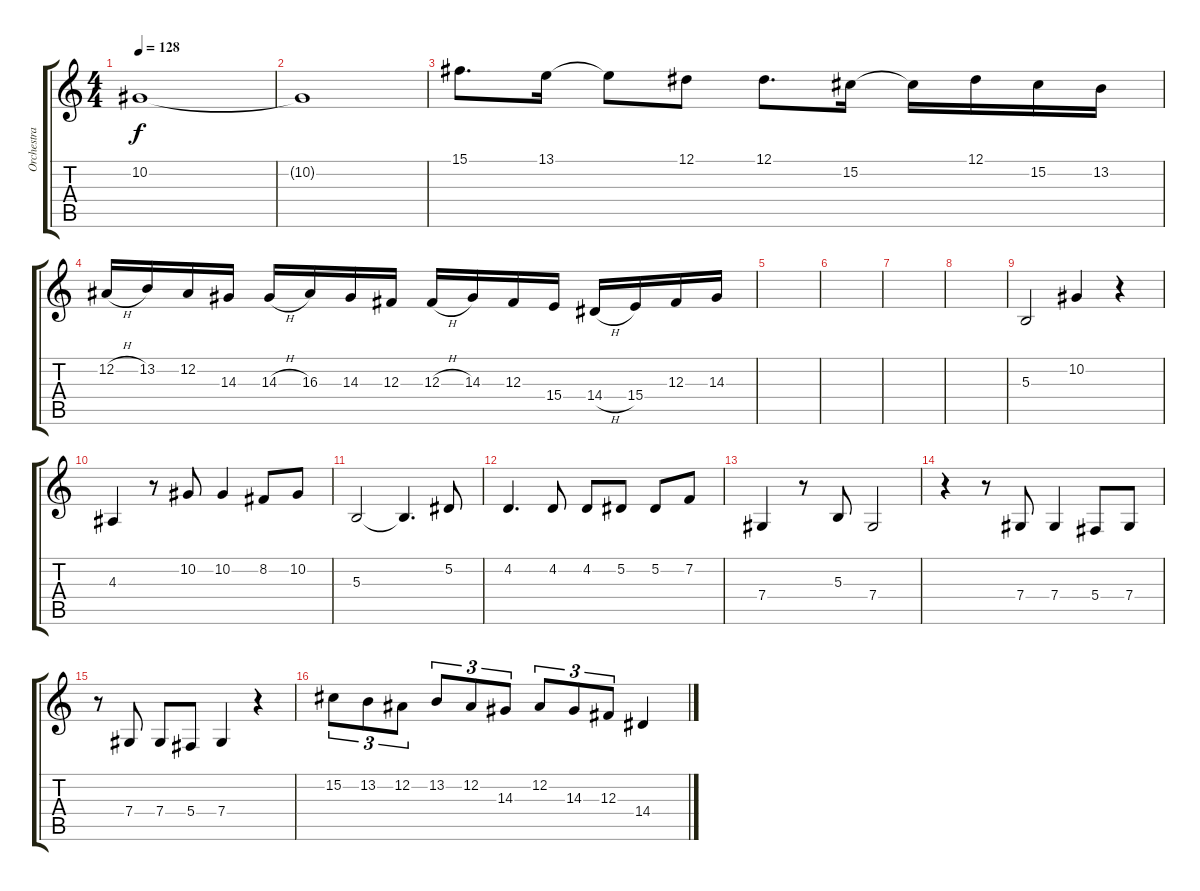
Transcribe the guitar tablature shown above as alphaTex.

\track ("Orchestra" "Orchestra") {instrument stringensemble1}
\staff {score tabs}
\tuning (Eb4 Bb3 Gb3 Db3 Ab2 Eb2) {hide}
\ts (4 4)
\tempo 128
\clef g2
\ks c
10.2.1{dy f} |
10.2{t}.1 |
15.1.8{d} 13.1.16 13.1{t}.8 12.1.8 12.1.8{d} 15.2.16 15.2{t}.16 12.1.16 15.2.16 13.2.16 |
12.2{h}.16 13.2.16 12.2.16 14.3.16 14.3{h}.16 16.3.16 14.3.16 12.3.16 12.3{h}.16 14.3.16 12.3.16 15.4.16 14.4{h}.16 15.4.16 12.3.16 14.3.16 |
|
|
|
|
5.3.2 10.2.4 r.4 |
4.3.4 r.8 10.2.8 10.2.4 8.2.8 10.2.8 |
5.3.2 5.3{t}.4{d} 5.2.8 |
4.2.4{d} 4.2.8 4.2.8 5.2.8 5.2.8 7.2.8 |
7.4.4 r.8 5.3.8 7.4.2 |
r.4 r.8 7.4.8 7.4.4 5.4.8 7.4.8 |
r.8 7.4.8 7.4.8 5.4.8 7.4.4 r.4 |
15.2.8{tu (3 2)} 13.2.8{tu (3 2)} 12.2.8{tu (3 2)} 13.2.8{tu (3 2)} 12.2.8{tu (3 2)} 14.3.8{tu (3 2)} 12.2.8{tu (3 2)} 14.3.8{tu (3 2)} 12.3.8{tu (3 2)} 14.4.4
